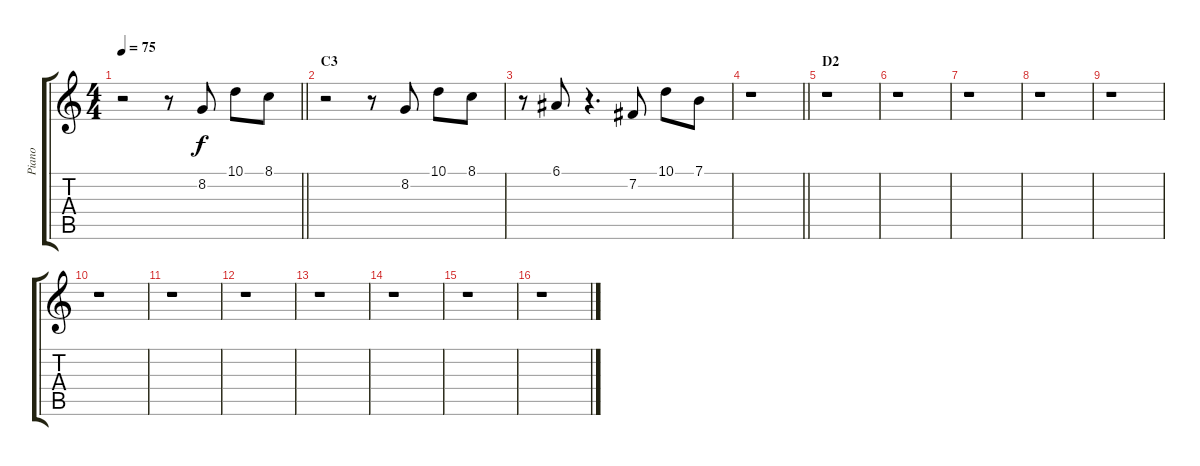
\track ("Piano" "Piano") {instrument brightacousticpiano}
\staff {score tabs}
\tuning (E4 B3 G3 D3 A2 E2) {hide}
\ts (4 4)
\tempo 75
\clef g2
\barLineRight lightlight
\ks c
r.2{dy f} r.8 8.2.8 10.1.8 8.1.8 |
\section ("" "C3")
r.2 r.8 8.2.8 10.1.8 8.1.8 |
r.8 6.1.8 r.4{d} 7.2.8 10.1.8 7.1.8 |
\barLineRight lightlight
r.1 |
\section ("" "D2")
r.1 |
r.1 |
r.1 |
r.1 |
r.1 |
r.1 |
r.1 |
r.1 |
r.1 |
r.1 |
r.1 |
r.1
